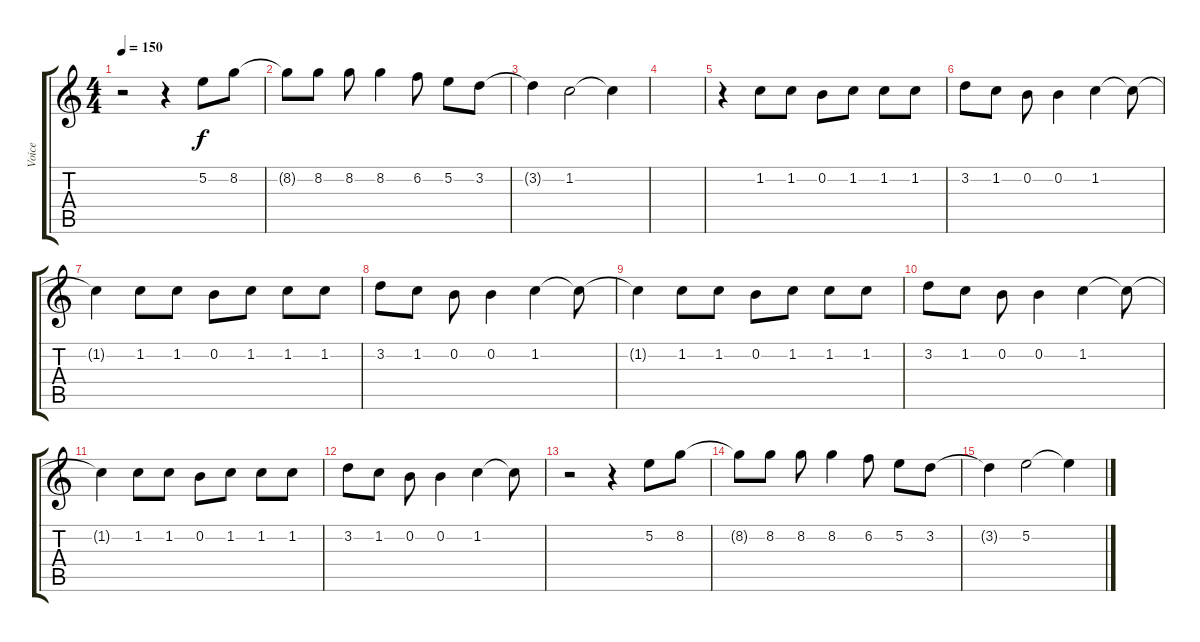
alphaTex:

\track ("Voice" "Voice") {instrument acousticguitarnylon}
\staff {score tabs}
\tuning (E4 B3 G3 D3 A2 E2) {hide}
\ts (4 4)
\tempo 150
\clef g2
\ks c
r.2{dy f} r.4 5.2.8 8.2.8 |
8.2{t}.8 8.2.8 8.2.8 8.2.4 6.2.8 5.2.8 3.2.8 |
3.2{t}.4 1.2.2 1.2{t}.4 |
|
r.4 1.2.8 1.2.8 0.2.8 1.2.8 1.2.8 1.2.8 |
3.2.8 1.2.8 0.2.8 0.2.4 1.2.4 1.2{t}.8 |
1.2{t}.4 1.2.8 1.2.8 0.2.8 1.2.8 1.2.8 1.2.8 |
3.2.8 1.2.8 0.2.8 0.2.4 1.2.4 1.2{t}.8 |
1.2{t}.4 1.2.8 1.2.8 0.2.8 1.2.8 1.2.8 1.2.8 |
3.2.8 1.2.8 0.2.8 0.2.4 1.2.4 1.2{t}.8 |
1.2{t}.4 1.2.8 1.2.8 0.2.8 1.2.8 1.2.8 1.2.8 |
3.2.8 1.2.8 0.2.8 0.2.4 1.2.4 1.2{t}.8 |
r.2 r.4 5.2.8 8.2.8 |
8.2{t}.8 8.2.8 8.2.8 8.2.4 6.2.8 5.2.8 3.2.8 |
3.2{t}.4 5.2.2 5.2{t}.4
